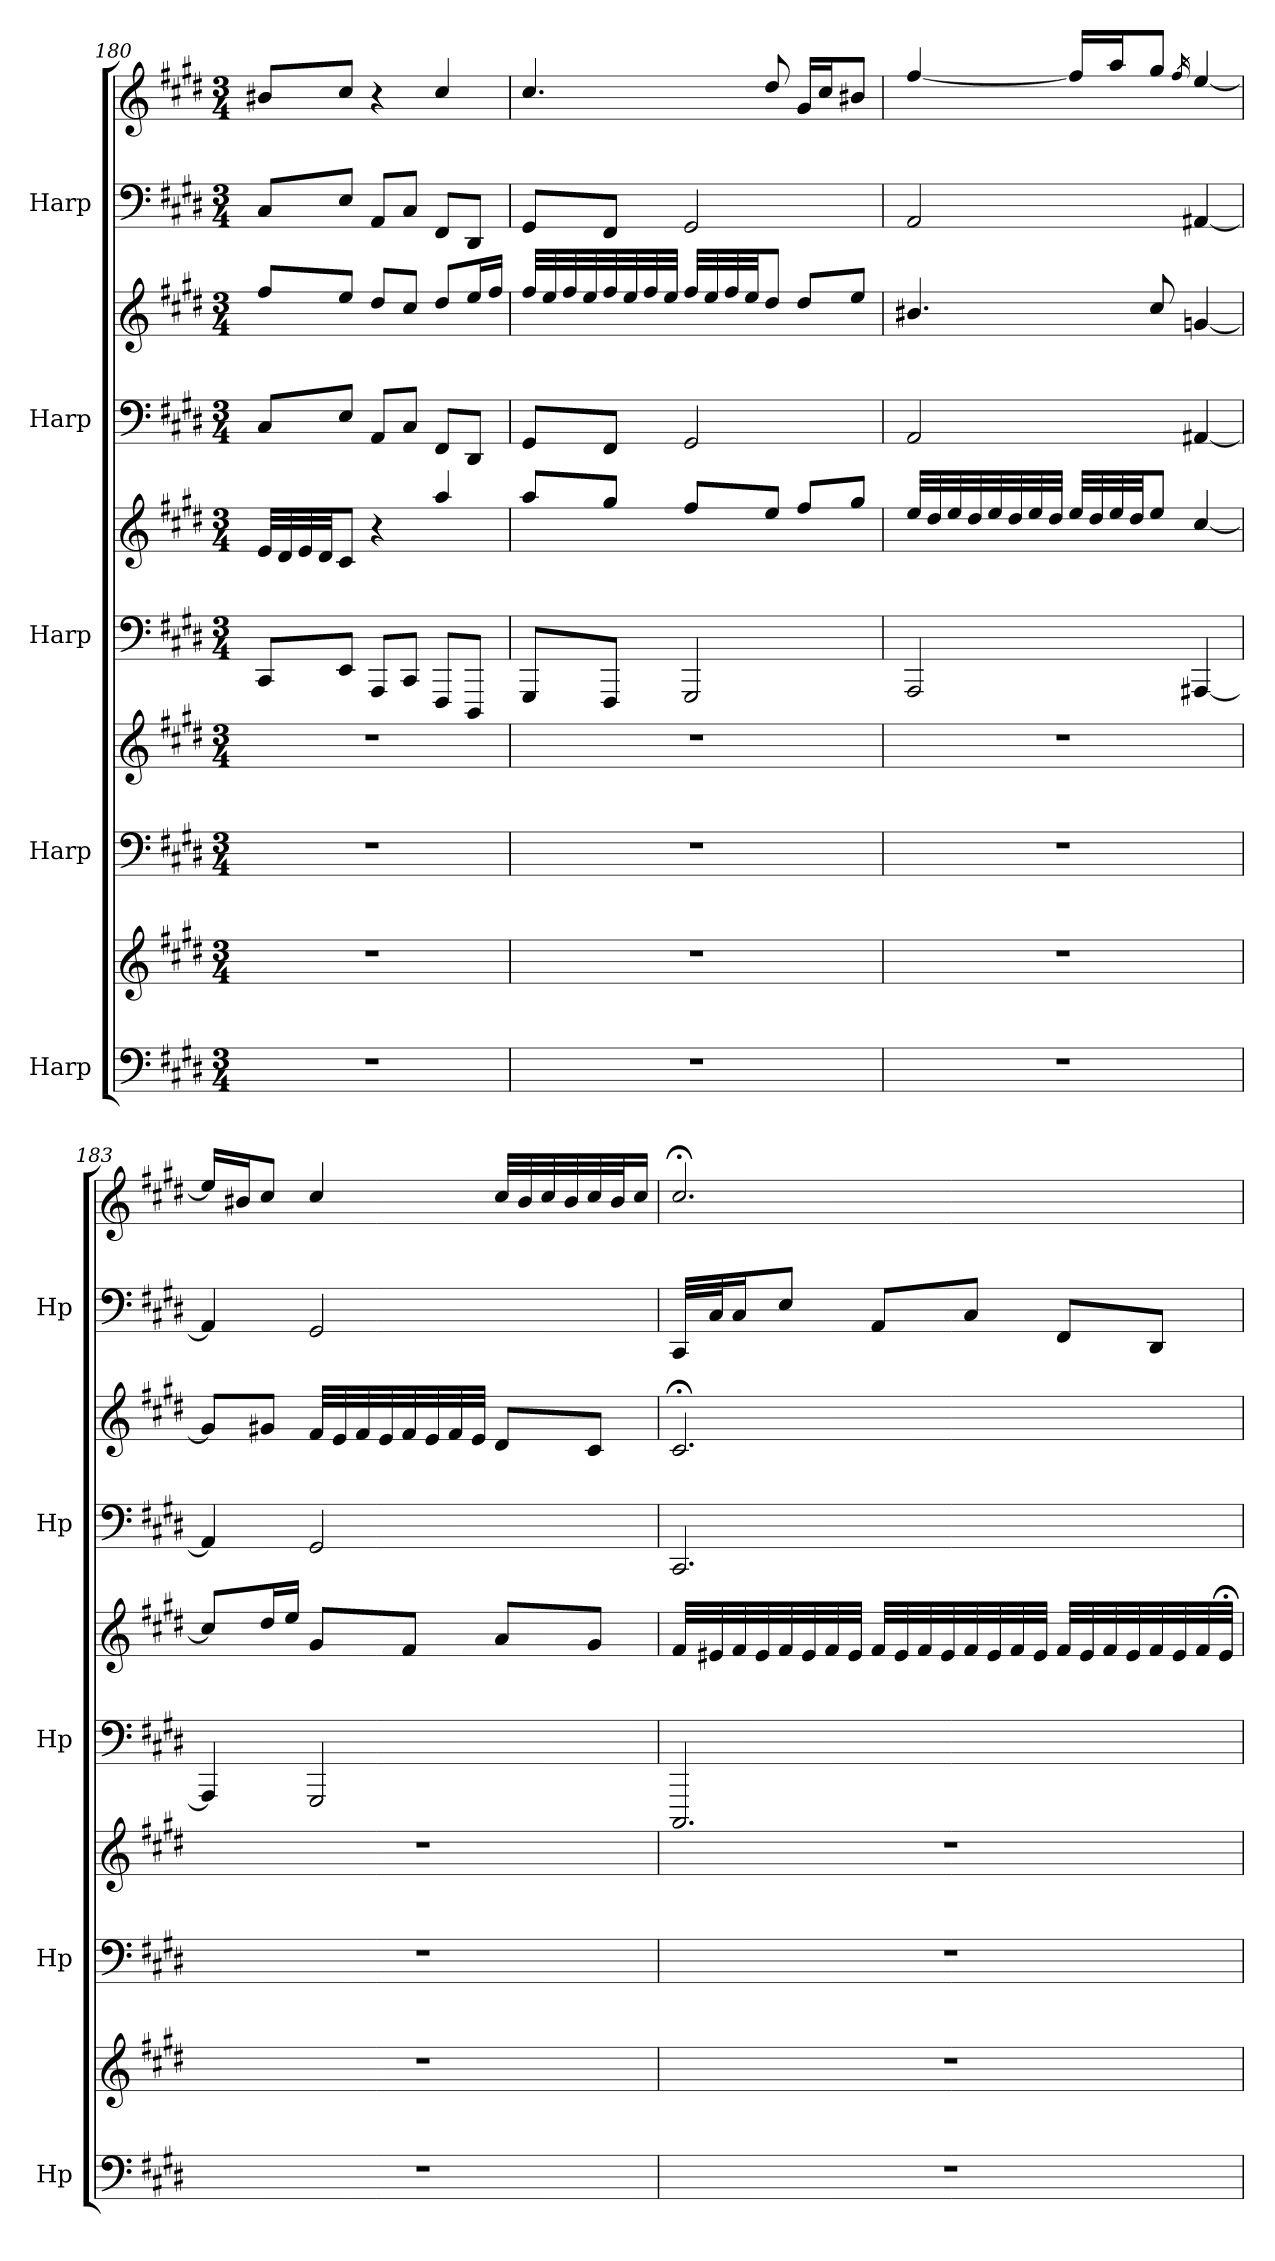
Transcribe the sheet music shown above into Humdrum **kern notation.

**kern	**kern	**kern	**kern	**kern	**kern	**kern	**kern	**kern	**kern
*part5	*part5	*part4	*part4	*part3	*part3	*part2	*part2	*part1	*part1
*staff10	*staff9	*staff8	*staff7	*staff6	*staff5	*staff4	*staff3	*staff2	*staff1
*I"Harp	*	*I"Harp	*	*I"Harp	*	*I"Harp	*	*I"Harp	*
*I'Hp	*	*I'Hp	*	*I'Hp	*	*I'Hp	*	*I'Hp	*
*clefF4	*clefG2	*clefF4	*clefG2	*clefF4	*clefG2	*clefF4	*clefG2	*clefF4	*clefG2
*k[f#c#g#d#]	*k[f#c#g#d#]	*k[f#c#g#d#]	*k[f#c#g#d#]	*k[f#c#g#d#]	*k[f#c#g#d#]	*k[f#c#g#d#]	*k[f#c#g#d#]	*k[f#c#g#d#]	*k[f#c#g#d#]
*M3/4	*M3/4	*M3/4	*M3/4	*M3/4	*M3/4	*M3/4	*M3/4	*M3/4	*M3/4
=180	=180	=180	=180	=180	=180	=180	=180	=180	=180
2.r	2.r	2.r	2.r	8CC#/L	32e/LLL	8C#/L	8ff#/L	8C#/L	8b#X/L
.	.	.	.	.	32d#/	.	.	.	.
.	.	.	.	.	32e/	.	.	.	.
.	.	.	.	.	32d#/JJ	.	.	.	.
.	.	.	.	8EE/J	8c#/J	8E/J	8ee/J	8E/J	8cc#/J
.	.	.	.	8AAA/L	4r	8AA/L	8dd#/L	8AA/L	4r
.	.	.	.	8CC#/J	.	8C#/J	8cc#/J	8C#/J	.
.	.	.	.	8FFF#/L	4aa/	8FF#/L	8dd#/L	8FF#/L	4cc#/
.	.	.	.	8DDD#/J	.	8DD#/J	16ee/L	8DD#/J	.
.	.	.	.	.	.	.	16ff#/JJ	.	.
!!LO:PB:g=z
=181	=181	=181	=181	=181	=181	=181	=181	=181	=181
2.r	2.r	2.r	2.r	8GGG#/L	8aa/L	8GG#/L	32ff#/LLL	8GG#/L	4.cc#/
.	.	.	.	.	.	.	32ee/	.	.
.	.	.	.	.	.	.	32ff#/	.	.
.	.	.	.	.	.	.	32ee/	.	.
.	.	.	.	8FFF#/J	8gg#/J	8FF#/J	32ff#/	8FF#/J	.
.	.	.	.	.	.	.	32ee/	.	.
.	.	.	.	.	.	.	32ff#/	.	.
.	.	.	.	.	.	.	32ee/JJJ	.	.
.	.	.	.	2GGG#/	8ff#/L	2GG#/	32ff#/LLL	2GG#/	.
.	.	.	.	.	.	.	32ee/	.	.
.	.	.	.	.	.	.	32ff#/	.	.
.	.	.	.	.	.	.	32ee/JJ	.	.
.	.	.	.	.	8ee/J	.	8dd#/J	.	8dd#/
.	.	.	.	.	8ff#/L	.	8dd#/L	.	16g#/LL
.	.	.	.	.	.	.	.	.	16cc#/J
.	.	.	.	.	8gg#/J	.	8ee/J	.	8b#X/J
=182	=182	=182	=182	=182	=182	=182	=182	=182	=182
2.r	2.r	2.r	2.r	2AAA/	32ee/LLL	2AA/	4.b#X/	2AA/	[4ff#/
.	.	.	.	.	32dd#/	.	.	.	.
.	.	.	.	.	32ee/	.	.	.	.
.	.	.	.	.	32dd#/	.	.	.	.
.	.	.	.	.	32ee/	.	.	.	.
.	.	.	.	.	32dd#/	.	.	.	.
.	.	.	.	.	32ee/	.	.	.	.
.	.	.	.	.	32dd#/JJJ	.	.	.	.
.	.	.	.	.	32ee/LLL	.	.	.	16ff#/LL]
.	.	.	.	.	32dd#/	.	.	.	.
.	.	.	.	.	32ee/	.	.	.	16aa/J
.	.	.	.	.	32dd#/JJ	.	.	.	.
.	.	.	.	.	8ee/J	.	8cc#/	.	8gg#/J
.	.	.	.	.	.	.	.	.	16qff#/
.	.	.	.	[4AAA#X/	[4cc#/	[4AA#X/	[4gn/	[4AA#X/	[4ee/
!!LO:PB:g=z
=183	=183	=183	=183	=183	=183	=183	=183	=183	=183
2.r	2.r	2.r	2.r	4AAA#/]	8cc#/L]	4AA#/]	8g/L]	4AA#/]	16ee/LL]
.	.	.	.	.	.	.	.	.	16b#X/J
.	.	.	.	.	16dd#/L	.	8g#X/J	.	8cc#/J
.	.	.	.	.	16ee/JJ	.	.	.	.
.	.	.	.	2GGG#/	8g#/L	2GG#/	32f#/LLL	2GG#/	4cc#/
.	.	.	.	.	.	.	32e/	.	.
.	.	.	.	.	.	.	32f#/	.	.
.	.	.	.	.	.	.	32e/	.	.
.	.	.	.	.	8f#/J	.	32f#/	.	.
.	.	.	.	.	.	.	32e/	.	.
.	.	.	.	.	.	.	32f#/	.	.
.	.	.	.	.	.	.	32e/JJJ	.	.
.	.	.	.	.	8a/L	.	8d#/L	.	32cc#/LLL
.	.	.	.	.	.	.	.	.	32b#/
.	.	.	.	.	.	.	.	.	32cc#/
.	.	.	.	.	.	.	.	.	32b#/
.	.	.	.	.	8g#/J	.	8c#/J	.	32cc#/
.	.	.	.	.	.	.	.	.	32b#/J
.	.	.	.	.	.	.	.	.	16cc#/JJ
=184	=184	=184	=184	=184	=184	=184	=184	=184	=184
2.r	2.r	2.r	2.r	2.CCC#/	32f#/LLL	2.CC#/	2.c#;</	32CC#/LLL	2.cc#;</
.	.	.	.	.	32e#X/	.	.	32C#/J	.
.	.	.	.	.	32f#/	.	.	16C#/J	.
.	.	.	.	.	32e#/	.	.	.	.
.	.	.	.	.	32f#/	.	.	8E/J	.
.	.	.	.	.	32e#/	.	.	.	.
.	.	.	.	.	32f#/	.	.	.	.
.	.	.	.	.	32e#/JJJ	.	.	.	.
.	.	.	.	.	32f#/LLL	.	.	8AA/L	.
.	.	.	.	.	32e#/	.	.	.	.
.	.	.	.	.	32f#/	.	.	.	.
.	.	.	.	.	32e#/	.	.	.	.
.	.	.	.	.	32f#/	.	.	8C#/J	.
.	.	.	.	.	32e#/	.	.	.	.
.	.	.	.	.	32f#/	.	.	.	.
.	.	.	.	.	32e#/JJJ	.	.	.	.
.	.	.	.	.	32f#/LLL	.	.	8FF#/L	.
.	.	.	.	.	32e#/	.	.	.	.
.	.	.	.	.	32f#/	.	.	.	.
.	.	.	.	.	32e#/	.	.	.	.
.	.	.	.	.	32f#/	.	.	8DD#/J	.
.	.	.	.	.	32e#/	.	.	.	.
.	.	.	.	.	32f#/	.	.	.	.
.	.	.	.	.	32e#;</JJJ	.	.	.	.
=	=	=	=	=	=	=	=	=	=
*-	*-	*-	*-	*-	*-	*-	*-	*-	*-
